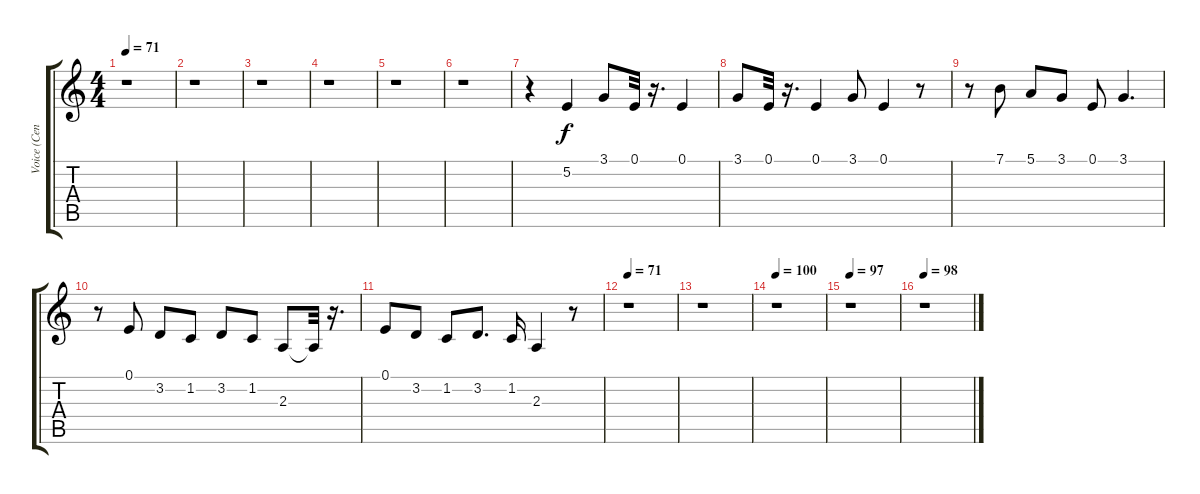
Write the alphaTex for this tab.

\track ("Voice (Center)" "Voice (Cen") {instrument lead6voice}
\staff {score tabs}
\tuning (E4 B3 G3 D3 A2 E2) {hide}
\ts (4 4)
\tempo 71
\clef g2
\ks c
r.1{dy f instrument lead6voice} |
r.1 |
r.1 |
r.1 |
r.1 |
r.1 |
r.4 5.2.4 3.1.8 0.1.32 r.16{d} 0.1.4 |
3.1.8 0.1.32 r.16{d} 0.1.4 3.1.8 0.1.4 r.8 |
r.8 7.1.8 5.1.8 3.1.8 0.1.8 3.1.4{d} |
r.8 0.1.8 3.2.8 1.2.8 3.2.8 1.2.8 2.3.8 2.3{t}.32 r.16{d} |
0.1.8 3.2.8 1.2.8 3.2.8{d} 1.2.16 2.3.4 r.8 |
\tempo 71
r.1 |
r.1 |
\tempo 100
r.1 |
\tempo 97
r.1 |
\tempo 98
r.1
